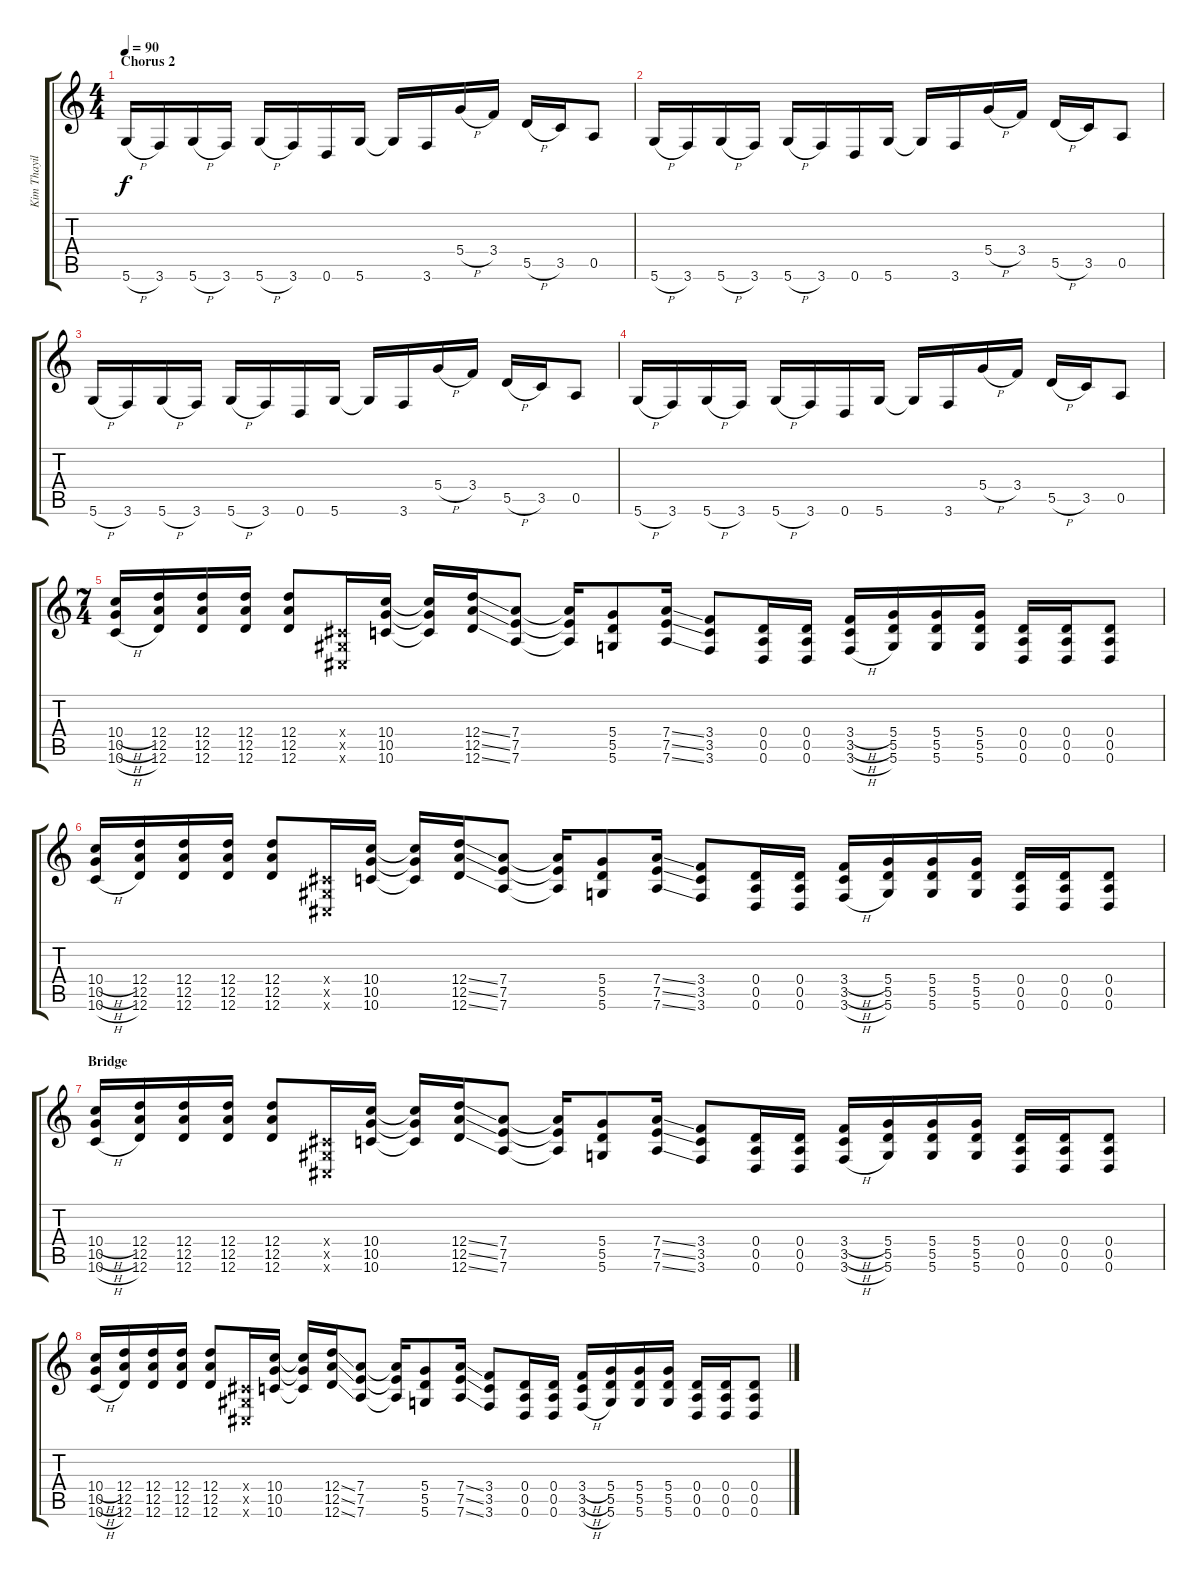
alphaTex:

\track ("Kim Thayil" "Kim Thayil") {instrument overdrivenguitar}
\staff {score tabs}
\tuning (E4 B3 G3 D3 A2 D2) {hide}
\ts (4 4)
\section ("" "Chorus 2")
\tempo 90
\clef g2
\ks c
5.6{h}.16{dy f} 3.6.16 5.6{h}.16 3.6.16 5.6{h}.16 3.6.16 0.6.16 5.6.16 5.6{t}.16 3.6.16 5.4{h}.16 3.4.16 5.5{h}.16 3.5.16 0.5.8 |
5.6{h}.16 3.6.16 5.6{h}.16 3.6.16 5.6{h}.16 3.6.16 0.6.16 5.6.16 5.6{t}.16 3.6.16 5.4{h}.16 3.4.16 5.5{h}.16 3.5.16 0.5.8 |
5.6{h}.16 3.6.16 5.6{h}.16 3.6.16 5.6{h}.16 3.6.16 0.6.16 5.6.16 5.6{t}.16 3.6.16 5.4{h}.16 3.4.16 5.5{h}.16 3.5.16 0.5.8 |
5.6{h}.16 3.6.16 5.6{h}.16 3.6.16 5.6{h}.16 3.6.16 0.6.16 5.6.16 5.6{t}.16 3.6.16 5.4{h}.16 3.4.16 5.5{h}.16 3.5.16 0.5.8 |
\ts (7 4)
(10.4{h} 10.5{h} 10.6{h}).16 (12.4 12.5 12.6).16 (12.4 12.5 12.6).16 (12.4 12.5 12.6).16 (12.4 12.5 12.6).8 (-1.4{x} -1.5{x} -1.6{x}).16 (10.4 10.5 10.6).16 (10.4{t} 10.5{t} 10.6{t}).16 (12.4{ss} 12.5{ss} 12.6{ss}).16 (7.4 7.5 7.6).8 (7.4{t} 7.5{t} 7.6{t}).16 (5.4 5.5 5.6).8 (7.4{ss} 7.5{ss} 7.6{ss}).16 (3.4 3.5 3.6).8 (0.4 0.5 0.6).16 (0.4 0.5 0.6).16 (3.4{h} 3.5{h} 3.6{h}).16 (5.4 5.5 5.6).16 (5.4 5.5 5.6).16 (5.4 5.5 5.6).16 (0.4 0.5 0.6).16 (0.4 0.5 0.6).16 (0.4 0.5 0.6).8 |
(10.4{h} 10.5{h} 10.6{h}).16 (12.4 12.5 12.6).16 (12.4 12.5 12.6).16 (12.4 12.5 12.6).16 (12.4 12.5 12.6).8 (-1.4{x} -1.5{x} -1.6{x}).16 (10.4 10.5 10.6).16 (10.4{t} 10.5{t} 10.6{t}).16 (12.4{ss} 12.5{ss} 12.6{ss}).16 (7.4 7.5 7.6).8 (7.4{t} 7.5{t} 7.6{t}).16 (5.4 5.5 5.6).8 (7.4{ss} 7.5{ss} 7.6{ss}).16 (3.4 3.5 3.6).8 (0.4 0.5 0.6).16 (0.4 0.5 0.6).16 (3.4{h} 3.5{h} 3.6{h}).16 (5.4 5.5 5.6).16 (5.4 5.5 5.6).16 (5.4 5.5 5.6).16 (0.4 0.5 0.6).16 (0.4 0.5 0.6).16 (0.4 0.5 0.6).8 |
\section ("" "Bridge")
(10.4{h} 10.5{h} 10.6{h}).16 (12.4 12.5 12.6).16 (12.4 12.5 12.6).16 (12.4 12.5 12.6).16 (12.4 12.5 12.6).8 (-1.4{x} -1.5{x} -1.6{x}).16 (10.4 10.5 10.6).16 (10.4{t} 10.5{t} 10.6{t}).16 (12.4{ss} 12.5{ss} 12.6{ss}).16 (7.4 7.5 7.6).8 (7.4{t} 7.5{t} 7.6{t}).16 (5.4 5.5 5.6).8 (7.4{ss} 7.5{ss} 7.6{ss}).16 (3.4 3.5 3.6).8 (0.4 0.5 0.6).16 (0.4 0.5 0.6).16 (3.4{h} 3.5{h} 3.6{h}).16 (5.4 5.5 5.6).16 (5.4 5.5 5.6).16 (5.4 5.5 5.6).16 (0.4 0.5 0.6).16 (0.4 0.5 0.6).16 (0.4 0.5 0.6).8 |
(10.4{h} 10.5{h} 10.6{h}).16 (12.4 12.5 12.6).16 (12.4 12.5 12.6).16 (12.4 12.5 12.6).16 (12.4 12.5 12.6).8 (-1.4{x} -1.5{x} -1.6{x}).16 (10.4 10.5 10.6).16 (10.4{t} 10.5{t} 10.6{t}).16 (12.4{ss} 12.5{ss} 12.6{ss}).16 (7.4 7.5 7.6).8 (7.4{t} 7.5{t} 7.6{t}).16 (5.4 5.5 5.6).8 (7.4{ss} 7.5{ss} 7.6{ss}).16 (3.4 3.5 3.6).8 (0.4 0.5 0.6).16 (0.4 0.5 0.6).16 (3.4{h} 3.5{h} 3.6{h}).16 (5.4 5.5 5.6).16 (5.4 5.5 5.6).16 (5.4 5.5 5.6).16 (0.4 0.5 0.6).16 (0.4 0.5 0.6).16 (0.4 0.5 0.6).8
